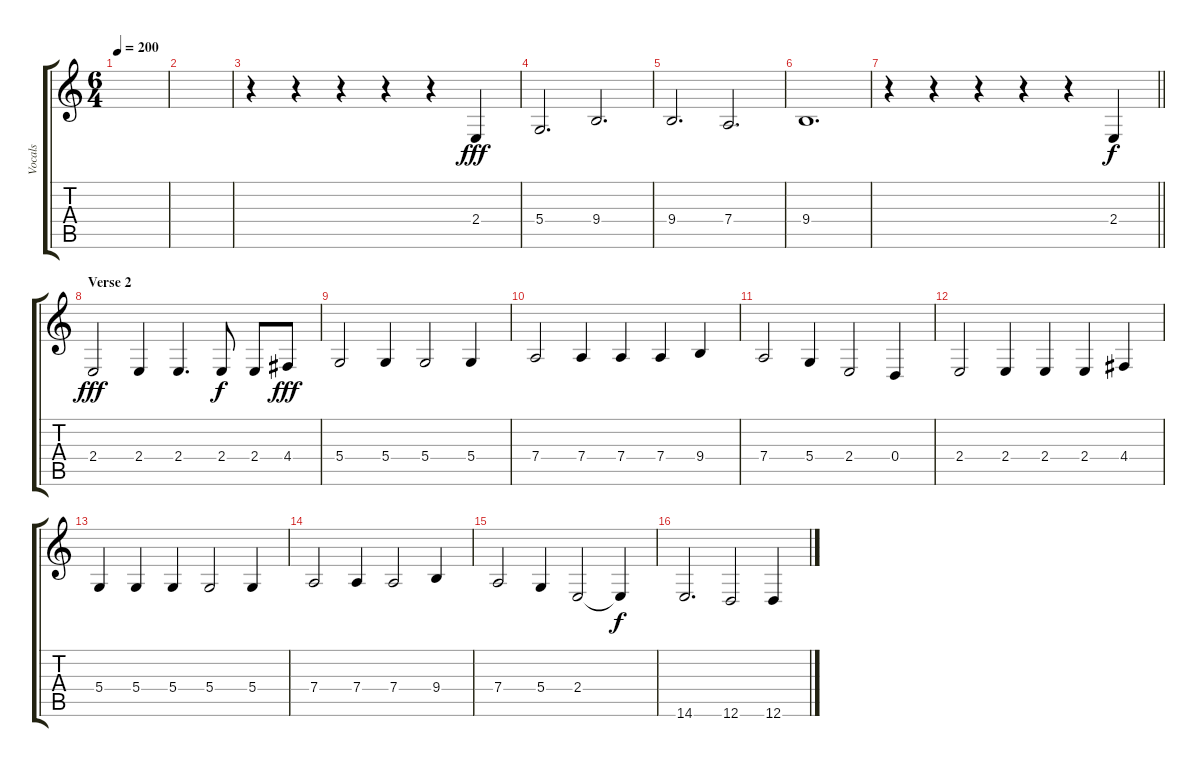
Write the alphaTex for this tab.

\track ("Vocals" "Vocals") {instrument lead1square}
\staff {score tabs}
\tuning (E4 B3 G3 D3 A2 D2) {hide}
\ts (6 4)
\tempo 200
\clef g2
\ks c
|
|
r.4 r.4 r.4 r.4 r.4 2.4.4{dy fff} |
5.4.2{d} 9.4.2{d} |
9.4.2{d} 7.4.2{d} |
9.4.1{d} |
\barLineRight lightlight
r.4 r.4 r.4 r.4 r.4 2.4.4{dy f} |
\section ("" "Verse 2")
2.4.2{dy fff} 2.4.4 2.4.4{d} 2.4.8{dy f} 2.4.8 4.4.8{dy fff} |
5.4.2 5.4.4 5.4.2 5.4.4 |
7.4.2 7.4.4 7.4.4 7.4.4 9.4.4 |
7.4.2 5.4.4 2.4.2 0.4.4 |
2.4.2 2.4.4 2.4.4 2.4.4 4.4.4 |
5.4.4 5.4.4 5.4.4 5.4.2 5.4.4 |
7.4.2 7.4.4 7.4.2 9.4.4 |
7.4.2 5.4.4 2.4.2 2.4{t}.4{dy f} |
14.6.2{d} 12.6.2 12.6.4
